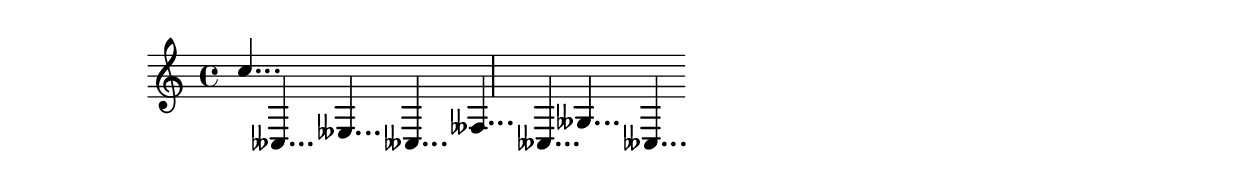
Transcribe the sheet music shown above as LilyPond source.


\header {

  texidoc = "accidentals may be folded under preceding notes."
  }
\version "2.12.0"

\paper {
  ragged-right = ##t
  }

\relative {
  \stemUp c''4...*1/2

  ceses,,!
  eses!
  ceses!
  feses!
  ceses!
  geses'!
  ceses,!
  
}
  
